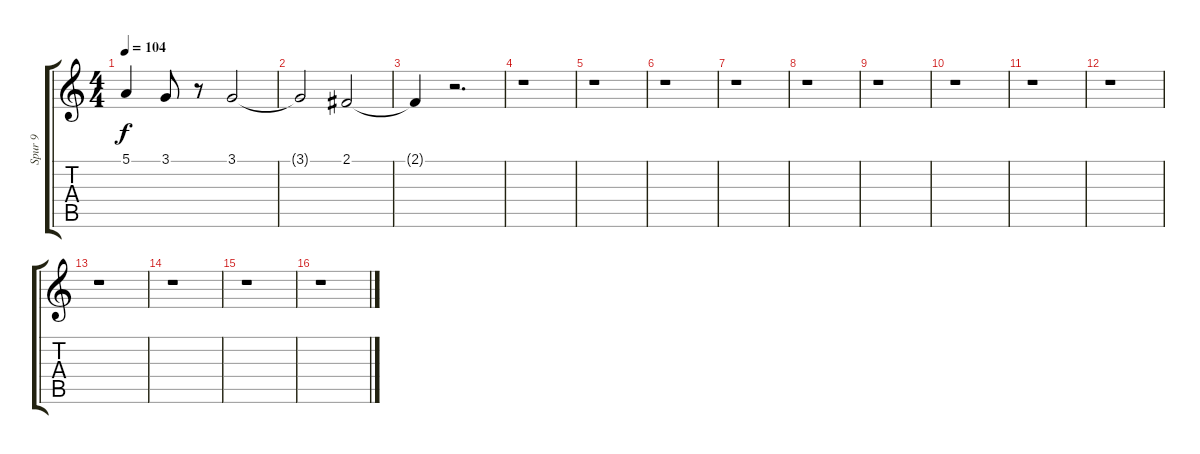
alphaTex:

\track ("Spur 9" "Spur 9") {instrument pad1newage}
\staff {score tabs}
\tuning (E4 B3 G3 D3 A2 E2) {hide}
\ts (4 4)
\tempo 104
\clef g2
\ks c
5.1{t}.4{dy f} 3.1.8 r.8 3.1.2 |
3.1{t}.2 2.1.2 |
2.1{t}.4 r.2{d} |
r.1 |
r.1 |
r.1 |
r.1 |
r.1 |
r.1 |
r.1 |
r.1 |
r.1 |
r.1 |
r.1 |
r.1 |
r.1
